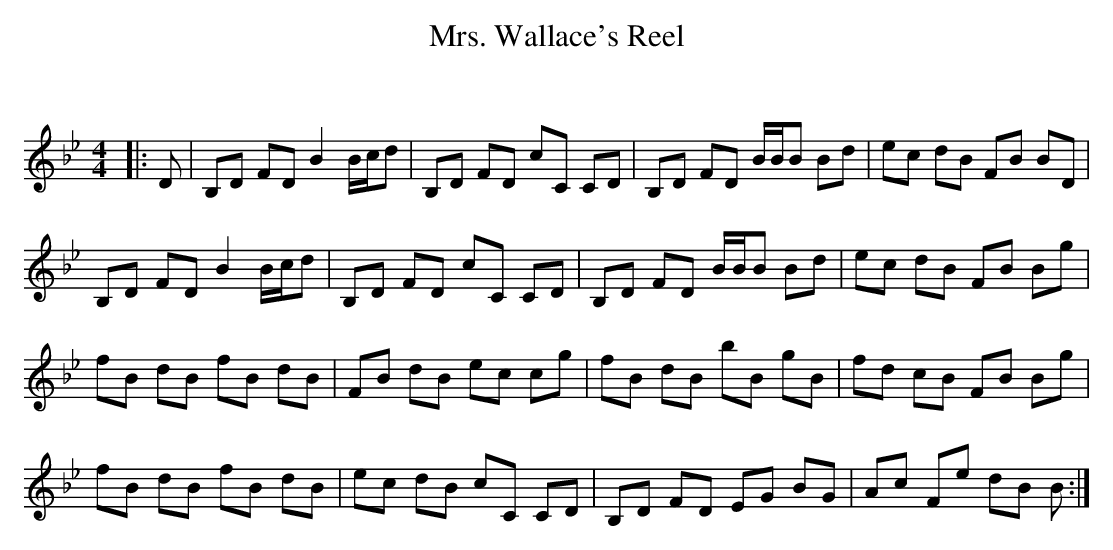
X:1
T: Mrs. Wallace's Reel
C:
Q: 232
K:Bb
M:4/4
L:1/8
|:D|B,D FD B2 B1/2c1/2d|B,D FD cC CD|B,D FD B1/2B1/2B Bd|ec dB FB BD|
B,D FD B2 B1/2c1/2d|B,D FD cC CD|B,D FD B1/2B1/2B Bd|ec dB FB Bg|
fB dB fB dB|FB dB ec cg|fB dB bB gB|fd cB FB Bg|
fB dB fB dB|ec dB cC CD|B,D FD EG BG|Ac Fe dB B:|
